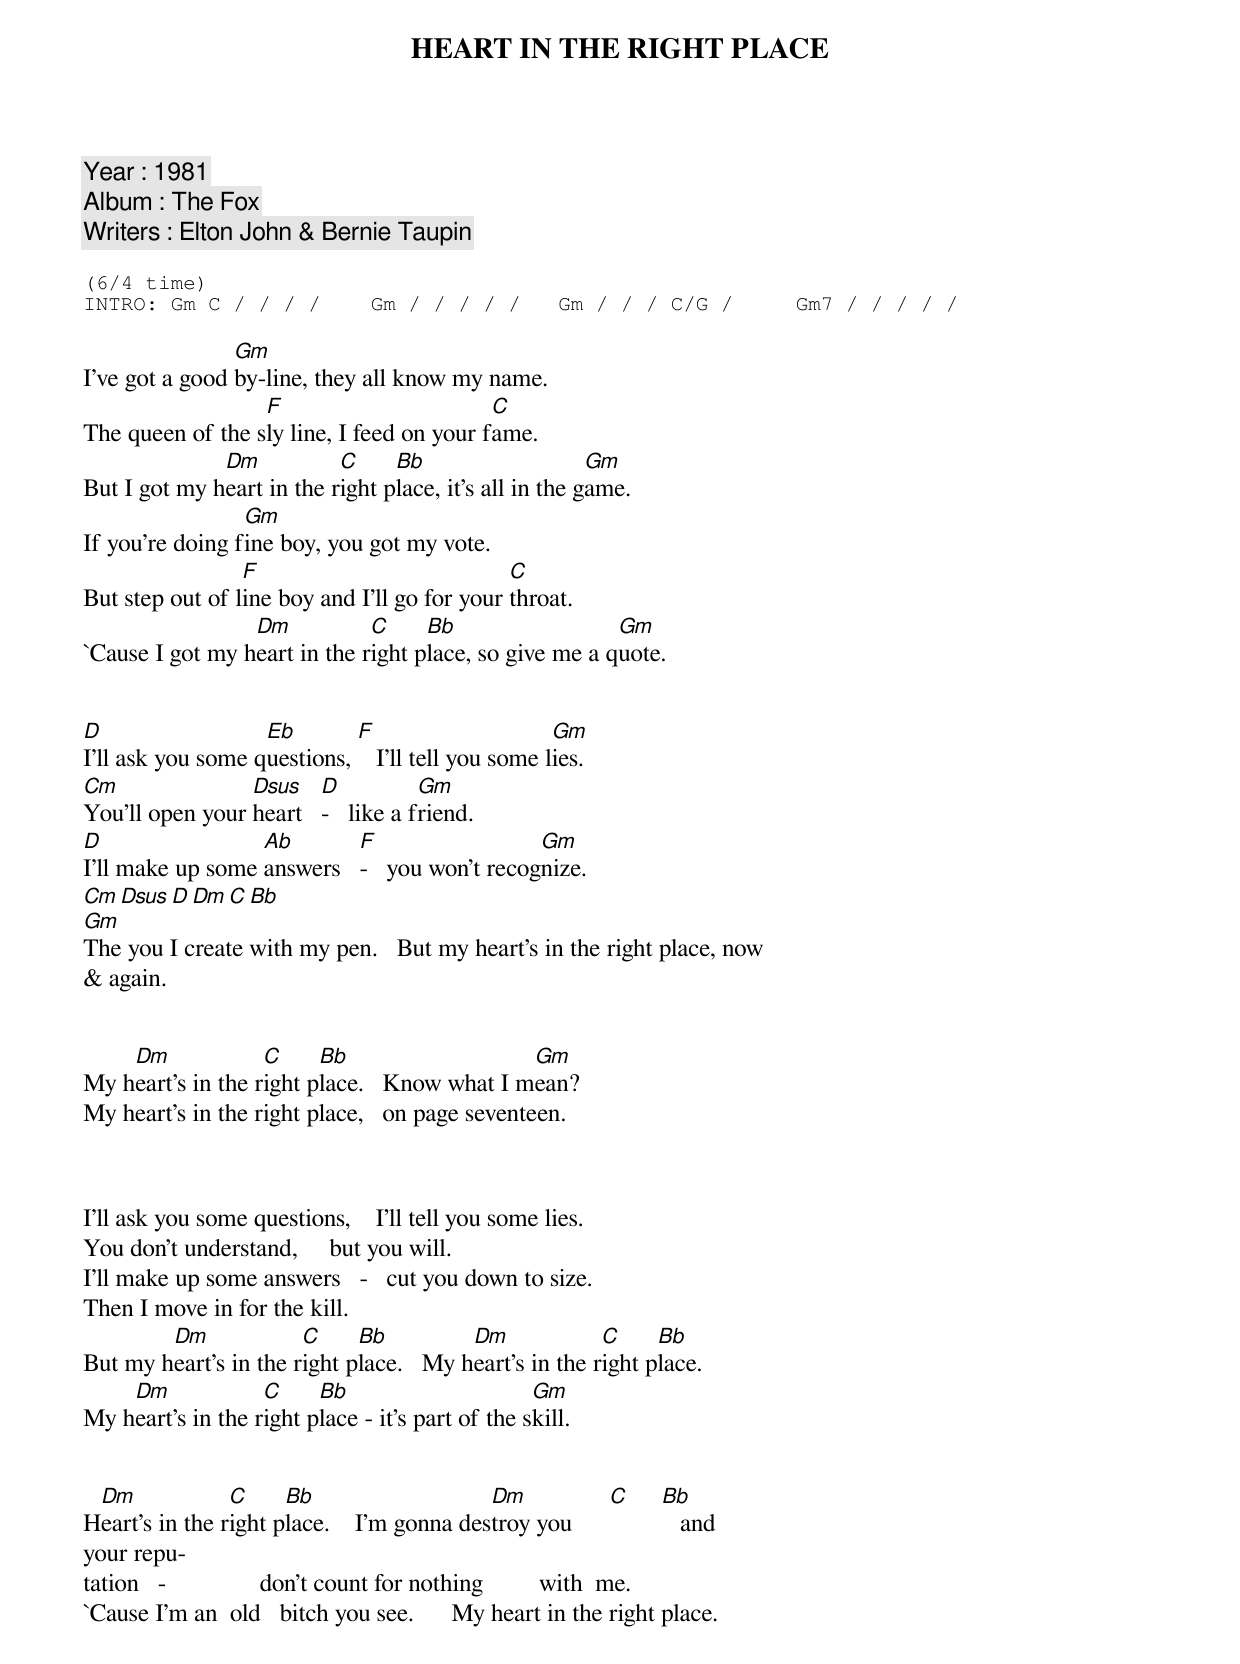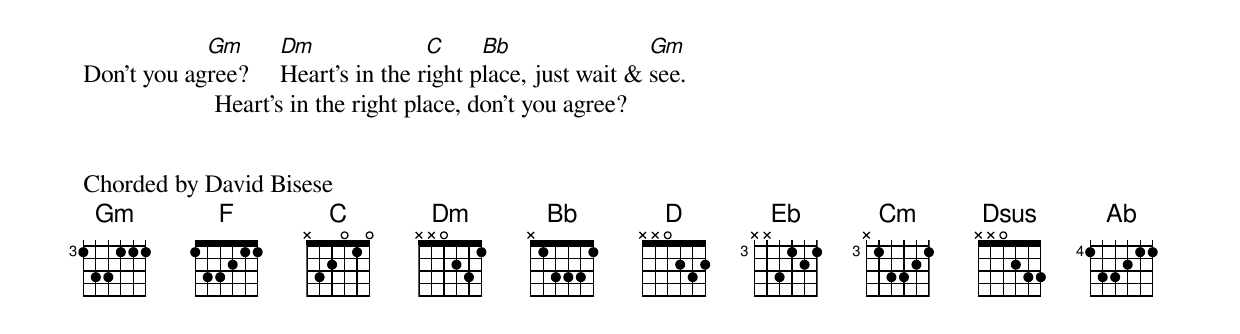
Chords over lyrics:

HEART IN THE RIGHT PLACE

   Year : 1981
  Album : The Fox
Writers : Elton John & Bernie Taupin

(6/4 time)
INTRO: Gm C / / / /    Gm / / / / /   Gm / / / C/G /     Gm7 / / / / /

                Gm
I've got a good by-line, they all know my name.
                  F                        C
The queen of the sly line, I feed on your fame.
              Dm           C     Bb                     Gm
But I got my heart in the right place, it's all in the game.
                 Gm
If you're doing fine boy, you got my vote.
                 F                            C
But step out of line boy and I'll go for your throat.
                 Dm           C     Bb                  Gm
`Cause I got my heart in the right place, so give me a quote.


D                  Eb        F                      Gm
I'll ask you some questions,    I'll tell you some lies.
Cm               Dsus    D           Gm
You'll open your heart   -   like a friend.
D                 Ab        F                  Gm
I'll make up some answers   -   you won't recognize.
Cm                       Dsus D         Dm             C     Bb
Gm
The you I create with my pen.   But my heart's in the right place, now
& again.


    Dm             C     Bb                   Gm
My heart's in the right place.   Know what I mean?
My heart's in the right place,   on page seventeen.



I'll ask you some questions,    I'll tell you some lies.
You don't understand,     but you will.
I'll make up some answers   -   cut you down to size.
Then I move in for the kill.
        Dm             C     Bb          Dm             C     Bb
But my heart's in the right place.   My heart's in the right place.
    Dm             C     Bb                       Gm
My heart's in the right place - it's part of the skill.


 Dm             C     Bb                    Dm            C    Bb
Heart's in the right place.    I'm gonna destroy you              and
your repu-
tation   -               don't count for nothing         with  me.
`Cause I'm an  old   bitch you see.      My heart in the right place.
            Gm       Dm              C     Bb                Gm
Don't you agree?     Heart's in the right place, just wait & see.
                     Heart's in the right place, don't you agree?


Chorded by David Bisese
